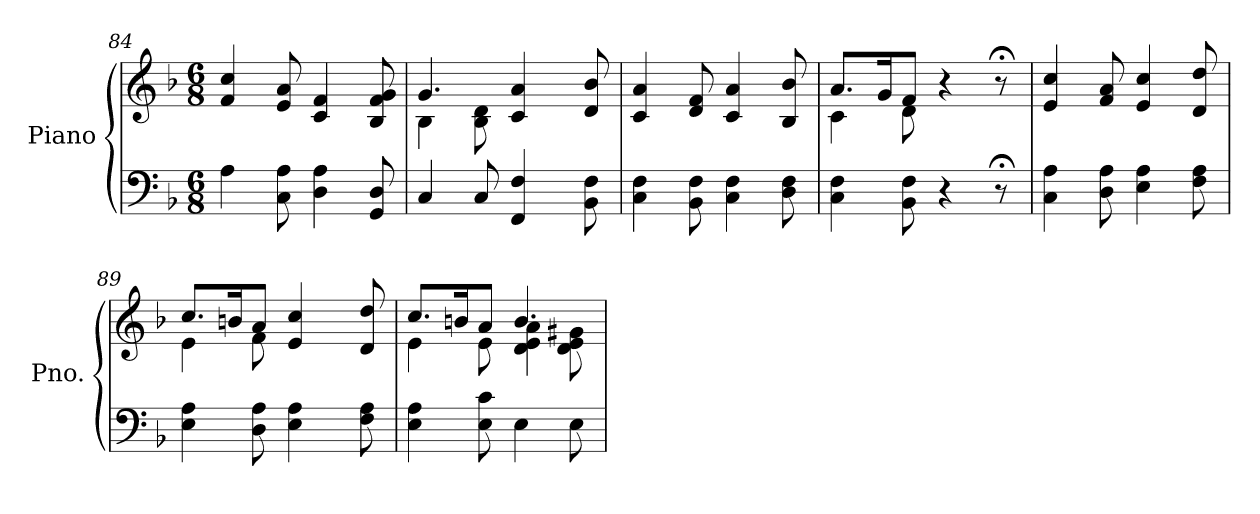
**kern	**kern
*part1	*part1
*staff2	*staff1
*I"Piano	*
*I'Pno.	*
*clefF4	*clefG2
*k[b-]	*k[b-]
*M6/8	*M6/8
=84	=84
4A\	4f/ 4cc/
8C\ 8A\	8e/ 8a/
4D\ 4A\	4c/ 4f/
8GG/ 8D/	8B-/ 8f/ 8g/
=85	=85
*	*^
4C/	4.g/	4B-\
8C/	.	8B-\ 8d\
4FF/ 4F/	4c/ 4a/	8rcyy
.	.	4rcyy
8BB-\ 8F\	8d/ 8b-/	.
*	*v	*v
=86	=86
4C\ 4F\	4c/ 4a/
8BB-\ 8F\	8d/ 8f/
4C\ 4F\	4c/ 4a/
8D\ 8F\	8B-/ 8b-/
=87	=87
*	*^
4C\ 4F\	8.a/L	4c\
.	16g/K	.
8BB-\ 8F\	8f/J	8d\
4r	4r	4reyy
8r;<	8r;<	8reyy
*	*v	*v
!!LO:LB:g=z
=88	=88
4C\ 4A\	4e/ 4cc/
8D\ 8A\	8f/ 8a/
4E\ 4A\	4e/ 4cc/
8F\ 8A\	8d/ 8dd/
=89	=89
*	*^
4E\ 4A\	8.cc/L	4e\
.	16bn/K	.
8D\ 8A\	8a/J	8f\
4E\ 4A\	4e/ 4cc/	8reyy
.	.	4reyy
8F\ 8A\	8d/ 8dd/	.
=90	=90	=90
4E\ 4A\	8.cc/L	4e\
.	16bn/K	.
8E\ 8c\	8a/J	8e\
4E\	4.b/	4d\ 4e\ 4a\
8E\	.	8d\ 8e\ 8g#X\
*	*v	*v
=	=
*-	*-
